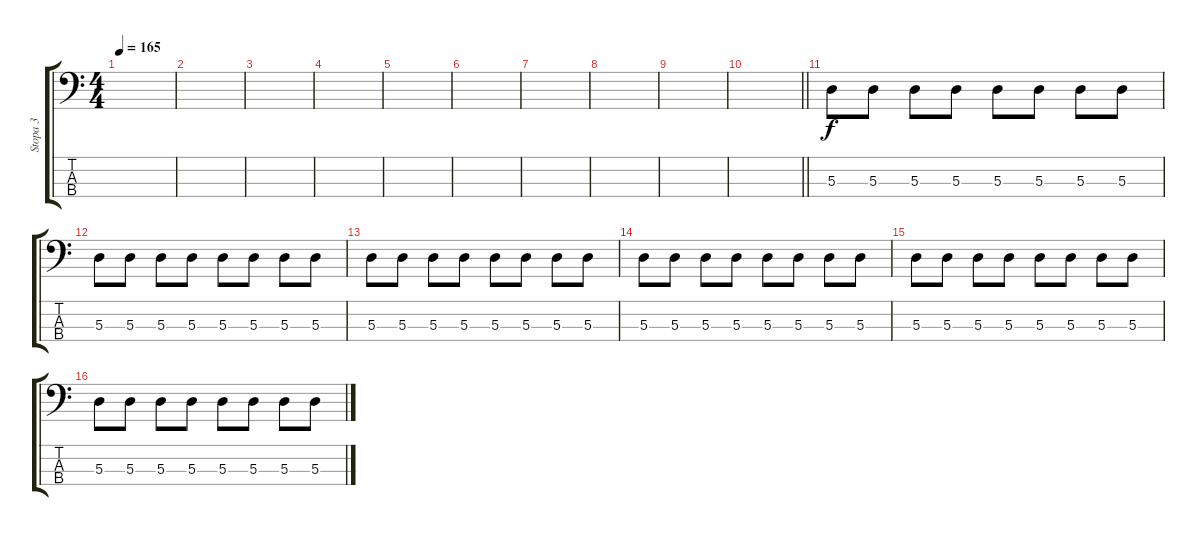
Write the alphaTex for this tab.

\track ("Stopa 3" "Stopa 3") {instrument synthbass1}
\staff {score tabs}
\tuning (G2 D2 A1 E1) {hide}
\ts (4 4)
\tempo 165
\clef f4
\ks c
|
|
|
|
|
|
|
|
|
\barLineRight lightlight
|
\section ("" "")
5.3.8 5.3.8 5.3.8 5.3.8 5.3.8 5.3.8 5.3.8 5.3.8 |
5.3.8 5.3.8 5.3.8 5.3.8 5.3.8 5.3.8 5.3.8 5.3.8 |
5.3.8 5.3.8 5.3.8 5.3.8 5.3.8 5.3.8 5.3.8 5.3.8 |
5.3.8 5.3.8 5.3.8 5.3.8 5.3.8 5.3.8 5.3.8 5.3.8 |
5.3.8 5.3.8 5.3.8 5.3.8 5.3.8 5.3.8 5.3.8 5.3.8 |
5.3.8 5.3.8 5.3.8 5.3.8 5.3.8 5.3.8 5.3.8 5.3.8
